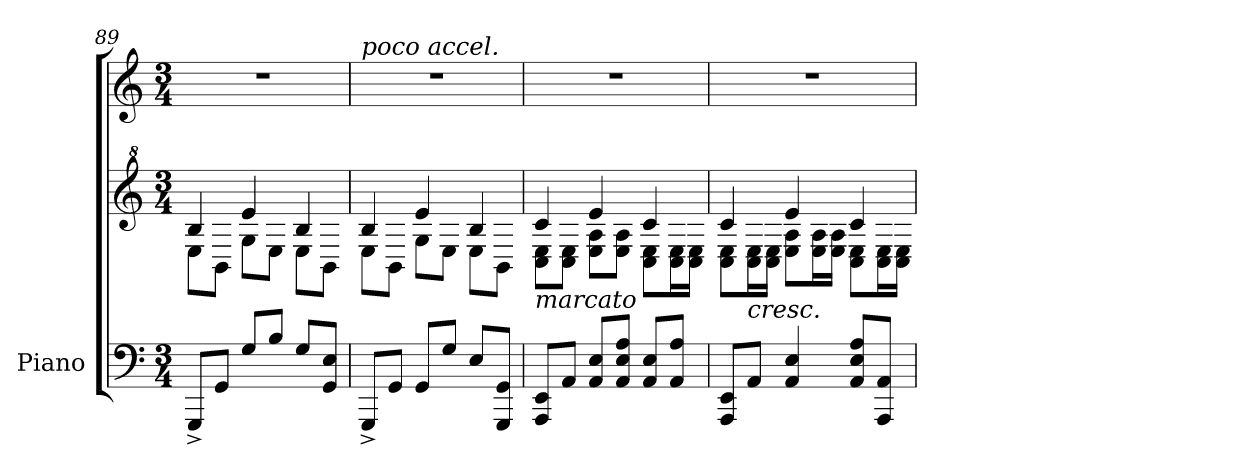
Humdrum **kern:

**kern	**kern	**kern
*part1	*part1	*part1
*staff3	*staff2	*staff1
*I"Piano	*	*
*I'Pno.	*	*
!!LO:LB:g=z
*clefF4	*clefG^2	*clefG2
*k[]	*k[]	*k[]
*M3/4	*M3/4	*M3/4
*MM79	*MM79	*MM79
=89	=89	=89
*	*^	*
8GGG^/L	4b/	8e\L	2.r
8GG/J	.	8B\J	.
8G/L	4ee/	8g\L	.
8B/J	.	8e\J	.
8G/L	4b/	8e\L	.
8GG/ 8E/J	.	8B\J	.
=90	=90	=90	=90
!	!	!	!LO:TX:a:i:t=poco accel.
8GGG^/L	4b/	8e\L	2.r
8GG/J	.	8B\J	.
8GG/L	4ee/	8g\L	.
8G/J	.	8e\J	.
8E/L	4b/	8e\L	.
8GGG/ 8GG/J	.	8B\J	.
=91	=91	=91	=91
*	*	*	*MM82
!LO:TX:a:i:t=marcato	!	!	!
8AAA/ 8EE/L	4cc/	8c\ 8e\L	2.r
8AA/J	.	8c\ 8e\J	.
8AA/ 8E/L	4ee/	8e\ 8a\L	.
8AA/ 8E/ 8A/J	.	8e\ 8a\J	.
8AA/ 8E/L	4cc/	8c\ 8e\L	.
8AA/ 8A/J	.	16c\ 16e\L	.
.	.	16c\ 16e\JJ	.
=92	=92	=92	=92
*	*	*	*MM85
8AAA/ 8EE/L	4cc/	8c\ 8e\L	2.r
!LO:TX:a:i:t=cresc.	!	!	!
8AA/J	.	16c\ 16e\L	.
.	.	16c\ 16e\JJ	.
4AA/ 4E/	4ee/	8e\ 8a\L	.
.	.	16e\ 16a\L	.
.	.	16e\ 16a\JJ	.
8AA/ 8E/ 8A/L	4cc/	8c\ 8e\L	.
8AAA/ 8AA/J	.	16c\ 16e\L	.
.	.	16c\ 16e\JJ	.
*	*v	*v	*
=	=	=
*-	*-	*-
